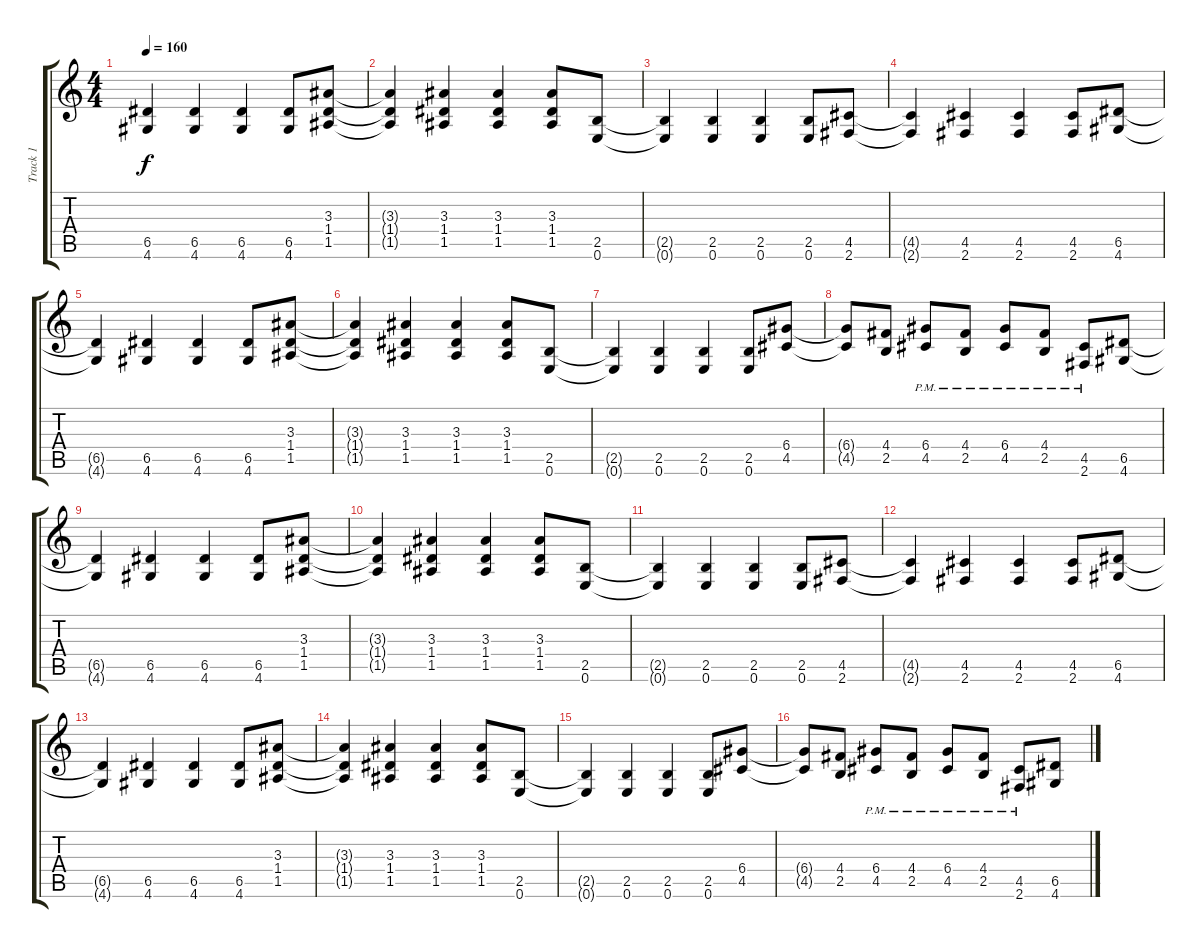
\track ("Track 1" "Track 1") {instrument distortionguitar}
\staff {score tabs}
\tuning (E4 B3 G3 D3 A2 E2) {hide}
\ts (4 4)
\tempo 160
\clef g2
\ks c
(6.5{t} 4.6{t}).4{dy f} (6.5 4.6).4 (6.5 4.6).4 (6.5 4.6).8 (3.3 1.4 1.5).8 |
(3.3{t} 1.4{t} 1.5{t}).4 (3.3 1.4 1.5).4 (3.3 1.4 1.5).4 (3.3 1.4 1.5).8 (2.5 0.6).8 |
(2.5{t} 0.6{t}).4 (2.5 0.6).4 (2.5 0.6).4 (2.5 0.6).8 (4.5 2.6).8 |
(4.5{t} 2.6{t}).4 (4.5 2.6).4 (4.5 2.6).4 (4.5 2.6).8 (6.5 4.6).8 |
(6.5{t} 4.6{t}).4 (6.5 4.6).4 (6.5 4.6).4 (6.5 4.6).8 (3.3 1.4 1.5).8 |
(3.3{t} 1.4{t} 1.5{t}).4 (3.3 1.4 1.5).4 (3.3 1.4 1.5).4 (3.3 1.4 1.5).8 (2.5 0.6).8 |
(2.5{t} 0.6{t}).4 (2.5 0.6).4 (2.5 0.6).4 (2.5 0.6).8 (6.4 4.5).8 |
(6.4{t} 4.5{t}).8 (4.4 2.5).8 (6.4{pm} 4.5{pm}).8 (4.4 2.5{pm}).8 (6.4{pm} 4.5{pm}).8 (4.4 2.5{pm}).8 (4.5{pm} 2.6{pm}).8 (6.5 4.6).8 |
(6.5{t} 4.6{t}).4 (6.5 4.6).4 (6.5 4.6).4 (6.5 4.6).8 (3.3 1.4 1.5).8 |
(3.3{t} 1.4{t} 1.5{t}).4 (3.3 1.4 1.5).4 (3.3 1.4 1.5).4 (3.3 1.4 1.5).8 (2.5 0.6).8 |
(2.5{t} 0.6{t}).4 (2.5 0.6).4 (2.5 0.6).4 (2.5 0.6).8 (4.5 2.6).8 |
(4.5{t} 2.6{t}).4 (4.5 2.6).4 (4.5 2.6).4 (4.5 2.6).8 (6.5 4.6).8 |
(6.5{t} 4.6{t}).4 (6.5 4.6).4 (6.5 4.6).4 (6.5 4.6).8 (3.3 1.4 1.5).8 |
(3.3{t} 1.4{t} 1.5{t}).4 (3.3 1.4 1.5).4 (3.3 1.4 1.5).4 (3.3 1.4 1.5).8 (2.5 0.6).8 |
(2.5{t} 0.6{t}).4 (2.5 0.6).4 (2.5 0.6).4 (2.5 0.6).8 (6.4 4.5).8 |
(6.4{t} 4.5{t}).8 (4.4 2.5).8 (6.4{pm} 4.5{pm}).8 (4.4 2.5{pm}).8 (6.4{pm} 4.5{pm}).8 (4.4 2.5{pm}).8 (4.5{pm} 2.6{pm}).8 (6.5 4.6).8
